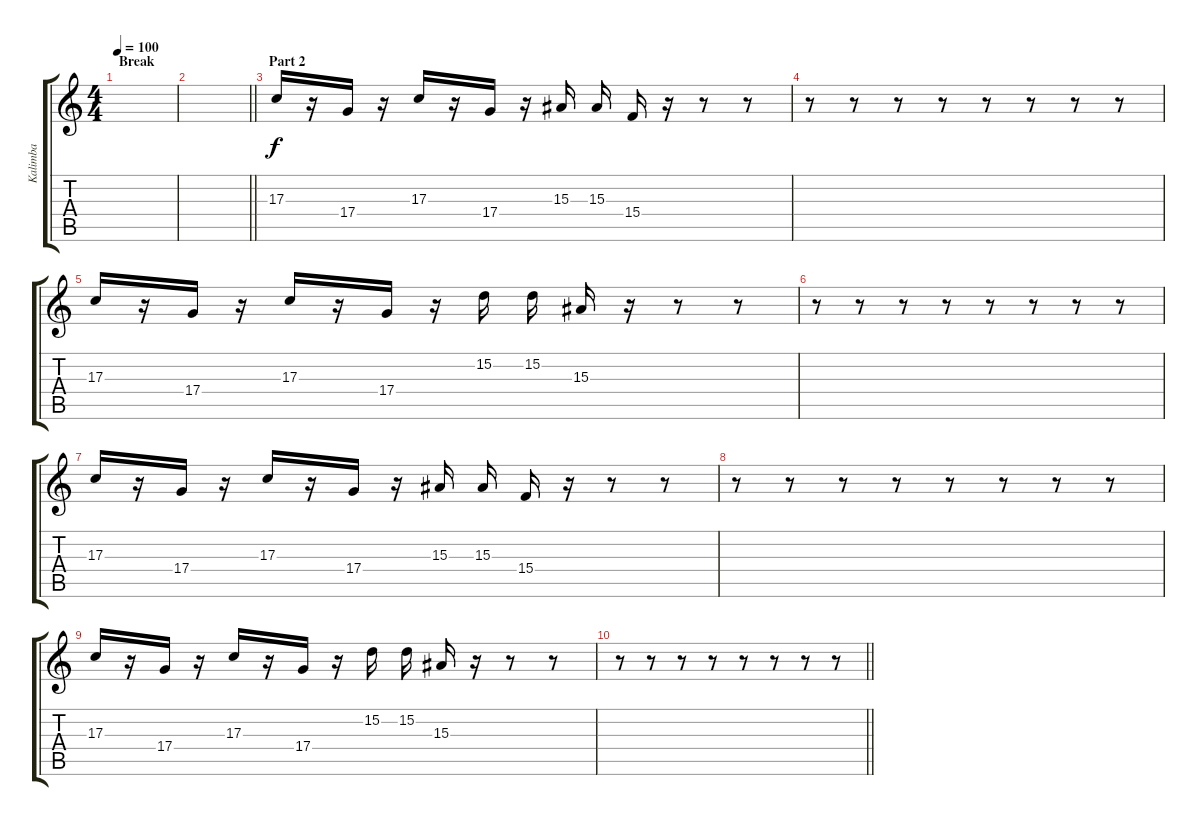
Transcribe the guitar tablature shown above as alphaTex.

\track ("Kalimba" "Kalimba") {instrument kalimba}
\staff {score tabs}
\tuning (E4 B3 G3 D3 A2 E2) {hide}
\ts (4 4)
\section ("" "Break")
\tempo 100
\clef g2
\ks c
|
\barLineRight lightlight
|
\section ("" "Part 2")
17.3.16 r.16 17.4.16 r.16 17.3.16 r.16 17.4.16 r.16 15.3.16{beam split} 15.3.16{beam split} 15.4.16 r.16 r.8 r.8 |
r.8 r.8 r.8 r.8 r.8 r.8 r.8 r.8 |
17.3.16 r.16 17.4.16 r.16 17.3.16 r.16 17.4.16 r.16 15.2.16{beam split} 15.2.16{beam split} 15.3.16 r.16 r.8 r.8 |
r.8 r.8 r.8 r.8 r.8 r.8 r.8 r.8 |
17.3.16 r.16 17.4.16 r.16 17.3.16 r.16 17.4.16 r.16 15.3.16{beam split} 15.3.16{beam split} 15.4.16 r.16 r.8 r.8 |
r.8 r.8 r.8 r.8 r.8 r.8 r.8 r.8 |
17.3.16 r.16 17.4.16 r.16 17.3.16 r.16 17.4.16 r.16 15.2.16{beam split} 15.2.16{beam split} 15.3.16 r.16 r.8 r.8 |
\barLineRight lightlight
r.8 r.8 r.8 r.8 r.8 r.8 r.8 r.8
